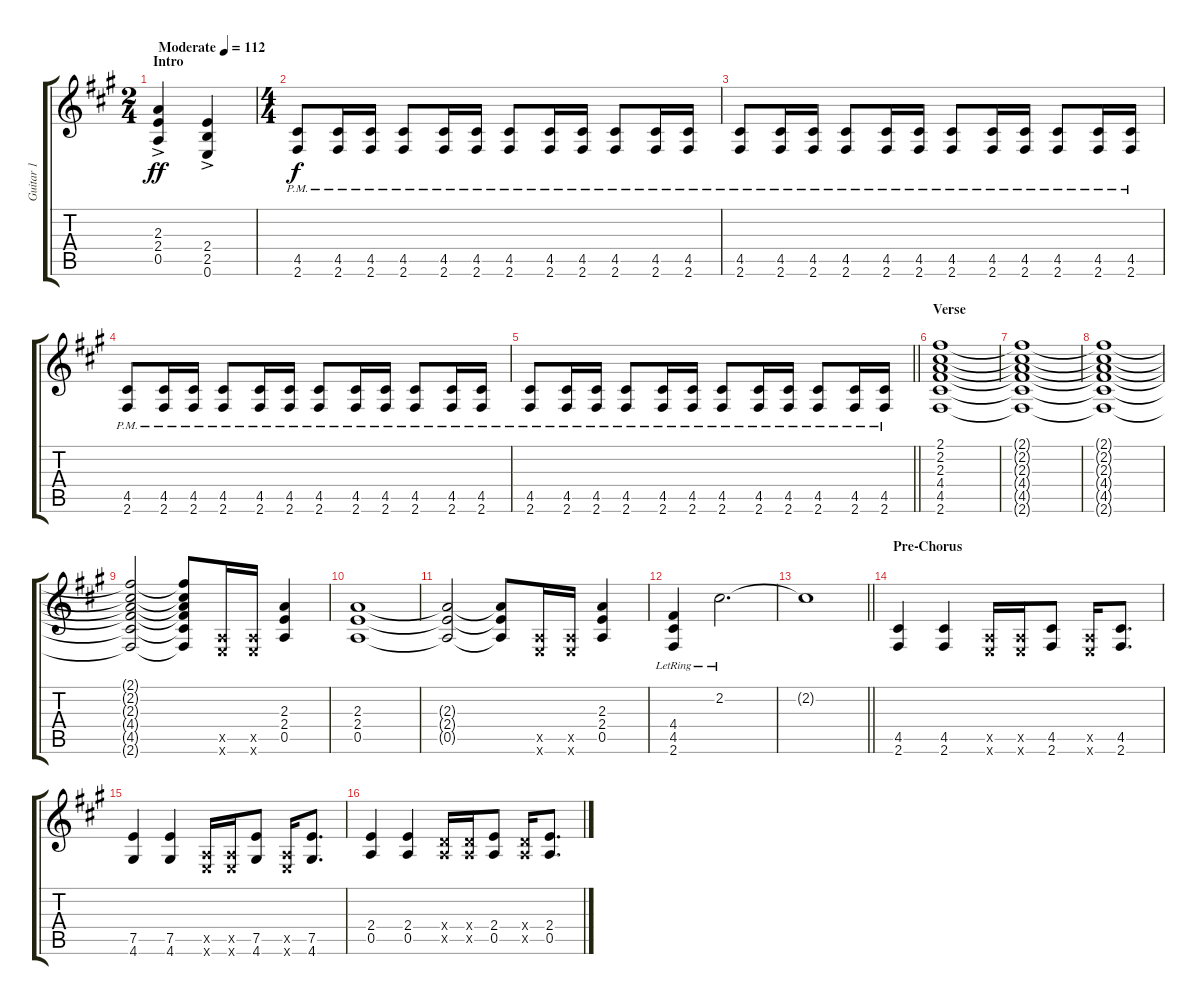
\track ("Guitar 1" "Guitar 1") {instrument distortionguitar}
\staff {score tabs}
\tuning (E4 B3 G3 D3 A2 E2) {hide}
\ts (2 4)
\section ("" "Intro")
\tempo (112 "Moderate")
\clef g2
\ks a
(2.3 2.4 0.5{ac}).4{dy ff instrument distortionguitar} (2.4 2.5 0.6{ac}).4 |
\ts (4 4)
(4.5{pm} 2.6{pm}).8{dy f} (4.5{pm} 2.6{pm}).16 (4.5{pm} 2.6{pm}).16 (4.5{pm} 2.6{pm}).8 (4.5{pm} 2.6{pm}).16 (4.5{pm} 2.6{pm}).16 (4.5{pm} 2.6{pm}).8 (4.5{pm} 2.6{pm}).16 (4.5{pm} 2.6{pm}).16 (4.5{pm} 2.6{pm}).8 (4.5{pm} 2.6{pm}).16 (4.5{pm} 2.6{pm}).16 |
(4.5{pm} 2.6{pm}).8 (4.5{pm} 2.6{pm}).16 (4.5{pm} 2.6{pm}).16 (4.5{pm} 2.6{pm}).8 (4.5{pm} 2.6{pm}).16 (4.5{pm} 2.6{pm}).16 (4.5{pm} 2.6{pm}).8 (4.5{pm} 2.6{pm}).16 (4.5{pm} 2.6{pm}).16 (4.5{pm} 2.6{pm}).8 (4.5{pm} 2.6{pm}).16 (4.5{pm} 2.6{pm}).16 |
(4.5{pm} 2.6{pm}).8 (4.5{pm} 2.6{pm}).16 (4.5{pm} 2.6{pm}).16 (4.5{pm} 2.6{pm}).8 (4.5{pm} 2.6{pm}).16 (4.5{pm} 2.6{pm}).16 (4.5{pm} 2.6{pm}).8 (4.5{pm} 2.6{pm}).16 (4.5{pm} 2.6{pm}).16 (4.5{pm} 2.6{pm}).8 (4.5{pm} 2.6{pm}).16 (4.5{pm} 2.6{pm}).16 |
\barLineRight lightlight
(4.5{pm} 2.6{pm}).8 (4.5{pm} 2.6{pm}).16 (4.5{pm} 2.6{pm}).16 (4.5{pm} 2.6{pm}).8 (4.5{pm} 2.6{pm}).16 (4.5{pm} 2.6{pm}).16 (4.5{pm} 2.6{pm}).8 (4.5{pm} 2.6{pm}).16 (4.5{pm} 2.6{pm}).16 (4.5{pm} 2.6{pm}).8 (4.5{pm} 2.6{pm}).16 (4.5{pm} 2.6{pm}).16 |
\section ("" "Verse")
(2.1 2.2 2.3 4.4 4.5 2.6).1 |
(2.1{t} 2.2{t} 2.3{t} 4.4{t} 4.5{t} 2.6{t}).1 |
(2.1{t} 2.2{t} 2.3{t} 4.4{t} 4.5{t} 2.6{t}).1 |
(2.1{t} 2.2{t} 2.3{t} 4.4{t} 4.5{t} 2.6{t}).2 (2.1{t} 2.2{t} 2.3{t} 4.4{t} 4.5{t} 2.6{t}).8 (0.5{x} 0.6{x}).16 (0.5{x} 0.6{x}).16 (2.3 2.4 0.5).4 |
(2.3 2.4 0.5).1 |
(2.3{t} 2.4{t} 0.5{t}).2 (2.3{t} 2.4{t} 0.5{t}).8 (0.5{x} 0.6{x}).16 (0.5{x} 0.6{x}).16 (2.3 2.4 0.5).4 |
(4.4{lr} 4.5{lr} 2.6{lr}).4 2.2{lr}.2{d} |
\barLineRight lightlight
2.2{t}.1 |
\section ("" "Pre-Chorus")
(4.5 2.6).4 (4.5 2.6).4 (0.5{x} 0.6{x}).16 (0.5{x} 0.6{x}).16 (4.5 2.6).8 (0.5{x} 0.6{x}).16 (4.5 2.6).8{d} |
(7.5 4.6).4 (7.5 4.6).4 (0.5{x} 0.6{x}).16 (0.5{x} 0.6{x}).16 (7.5 4.6).8 (0.5{x} 0.6{x}).16 (7.5 4.6).8{d} |
(2.4 0.5).4 (2.4 0.5).4 (0.4{x} 0.5{x}).16 (0.4{x} 0.5{x}).16 (2.4 0.5).8 (0.4{x} 0.5{x}).16 (2.4 0.5).8{d}
